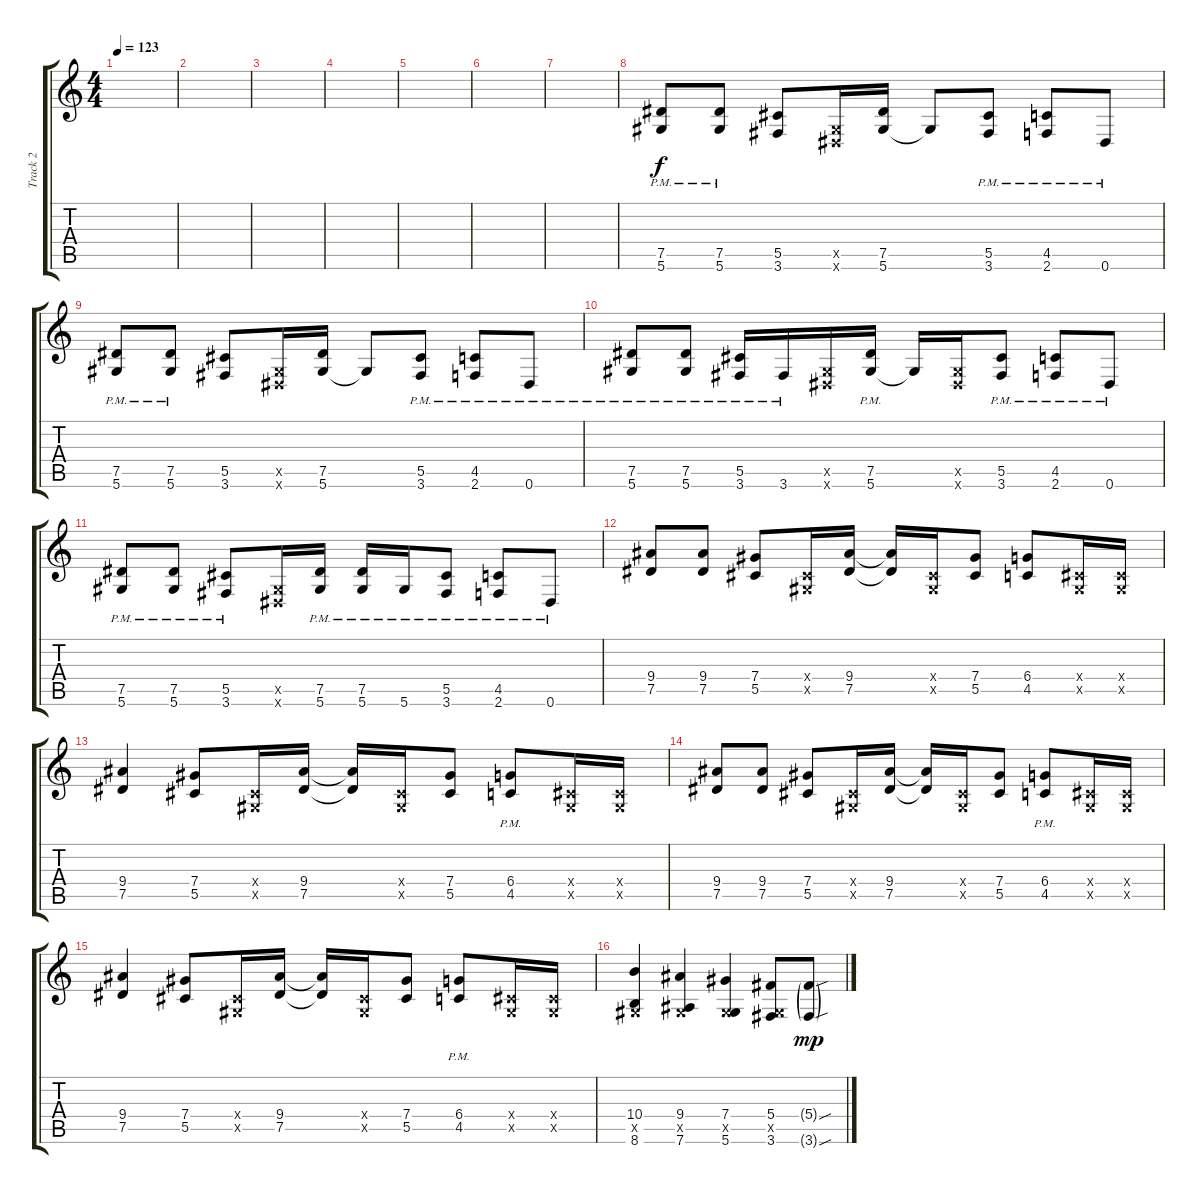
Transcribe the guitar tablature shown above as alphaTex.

\track ("Track 2" "Track 2") {instrument distortionguitar}
\staff {score tabs}
\tuning (Eb4 Bb3 Gb3 Db3 Ab2 Eb2) {hide}
\ts (4 4)
\tempo 123
\clef g2
\ks c
|
|
|
|
|
|
|
(7.5 5.6{pm}).8 (7.5 5.6{pm}).8 (5.5 3.6).8 (0.5{x} 0.6{x}).16 (7.5 5.6).16 5.6{t}.8 (5.5 3.6{pm}).8 (4.5 2.6{pm}).8 0.6{pm}.8 |
(7.5 5.6{pm}).8 (7.5 5.6{pm}).8 (5.5 3.6).8 (0.5{x} 0.6{x}).16 (7.5 5.6).16 5.6{t}.8 (5.5 3.6{pm}).8 (4.5 2.6{pm}).8 0.6{pm}.8 |
(7.5 5.6{pm}).8 (7.5 5.6{pm}).8 (5.5 3.6{pm}).16 3.6{pm}.16 (0.5{x} 0.6{x}).16 (7.5 5.6{pm}).16 5.6{t}.16 (0.5{x} 0.6{x}).16 (5.5 3.6{pm}).8 (4.5 2.6{pm}).8 0.6{pm}.8 |
(7.5 5.6{pm}).8 (7.5 5.6{pm}).8 (5.5 3.6{pm}).8 (0.5{x} 0.6{x}).16 (7.5 5.6{pm}).16 (7.5 5.6{pm}).16 5.6{pm}.16 (5.5 3.6{pm}).8 (4.5 2.6{pm}).8 0.6{pm}.8 |
(9.4 7.5).8 (9.4 7.5).8 (7.4 5.5).8 (0.4{x} 0.5{x}).16 (9.4 7.5).16 (9.4{t} 7.5{t}).16 (0.4{x} 0.5{x}).16 (7.4 5.5).8 (6.4 4.5).8 (0.4{x} 0.5{x}).16 (0.4{x} 0.5{x}).16 |
(9.4 7.5).4 (7.4 5.5).8 (0.4{x} 0.5{x}).16 (9.4 7.5).16 (9.4{t} 7.5{t}).16 (0.4{x} 0.5{x}).16 (7.4 5.5).8 (6.4 4.5{pm}).8 (0.4{x} 0.5{x}).16 (0.4{x} 0.5{x}).16 |
(9.4 7.5).8 (9.4 7.5).8 (7.4 5.5).8 (0.4{x} 0.5{x}).16 (9.4 7.5).16 (9.4{t} 7.5{t}).16 (0.4{x} 0.5{x}).16 (7.4 5.5).8 (6.4 4.5{pm}).8 (0.4{x} 0.5{x}).16 (0.4{x} 0.5{x}).16 |
(9.4 7.5).4 (7.4 5.5).8 (0.4{x} 0.5{x}).16 (9.4 7.5).16 (9.4{t} 7.5{t}).16 (0.4{x} 0.5{x}).16 (7.4 5.5).8 (6.4 4.5{pm}).8 (0.4{x} 0.5{x}).16 (0.4{x} 0.5{x}).16 |
(10.4 0.5{x} 8.6).4 (9.4 0.5{x} 7.6).4 (7.4 0.5{x} 5.6).4 (5.4 0.5{x} 3.6).8 (5.4{sou g} 3.6{sou g}).8{dy mp}
